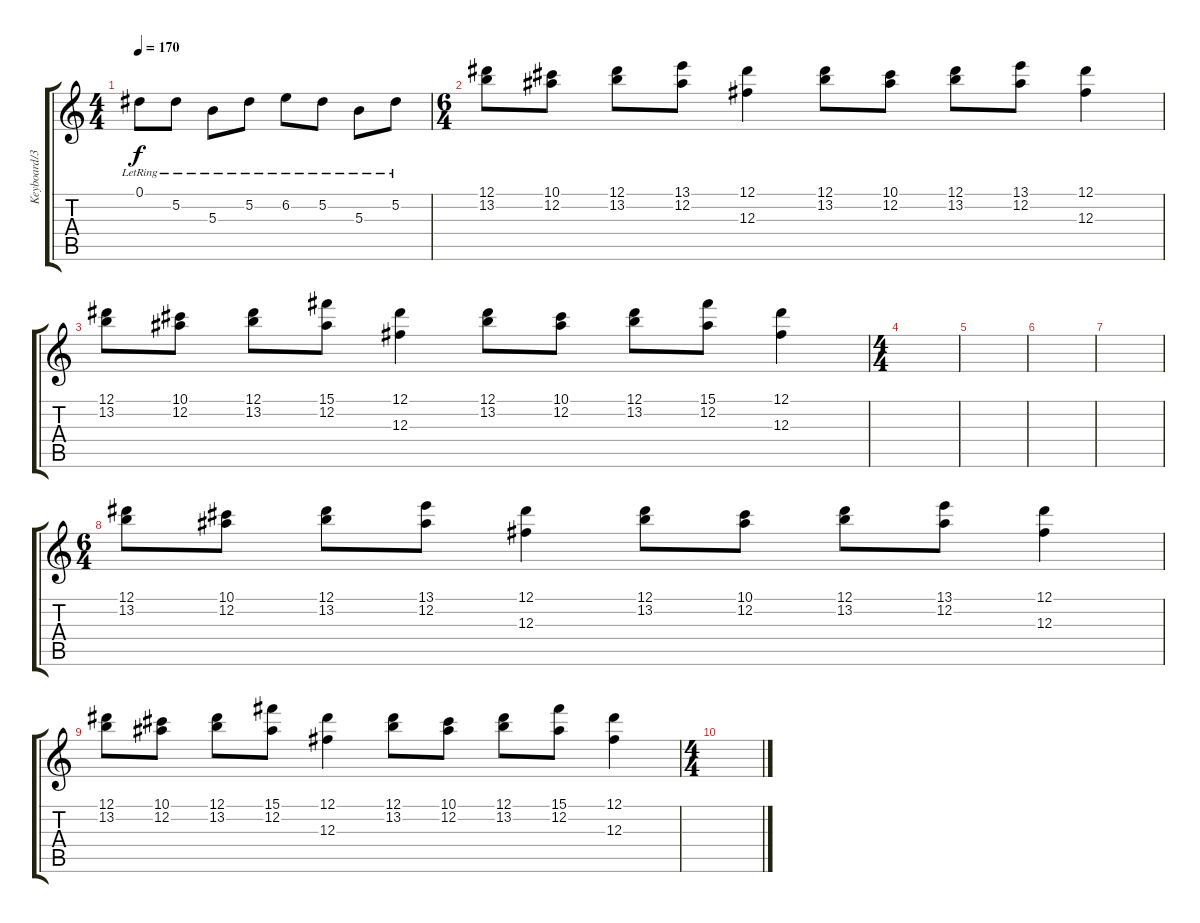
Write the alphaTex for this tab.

\track ("Keyboard/3rd Guitar" "Keyboard/3") {instrument electricguitarjazz}
\staff {score tabs}
\tuning (Eb4 Bb3 Gb3 Db3 Ab2 Db2) {hide}
\ts (4 4)
\tempo 170
\clef g2
\ks c
0.1{lr}.8{dy f} 5.2{lr}.8 5.3{lr}.8 5.2{lr}.8 6.2{lr}.8 5.2{lr}.8 5.3{lr}.8 5.2{lr}.8 |
\ts (6 4)
(12.1 13.2).8{instrument electricpiano1} (10.1 12.2).8 (12.1 13.2).8 (13.1 12.2).8 (12.1 12.3).4 (12.1 13.2).8 (10.1 12.2).8 (12.1 13.2).8 (13.1 12.2).8 (12.1 12.3).4 |
(12.1 13.2).8 (10.1 12.2).8 (12.1 13.2).8 (15.1 12.2).8 (12.1 12.3).4 (12.1 13.2).8 (10.1 12.2).8 (12.1 13.2).8 (15.1 12.2).8 (12.1 12.3).4 |
\ts (4 4)
|
|
|
|
\ts (6 4)
(12.1 13.2).8{instrument electricpiano1} (10.1 12.2).8 (12.1 13.2).8 (13.1 12.2).8 (12.1 12.3).4 (12.1 13.2).8 (10.1 12.2).8 (12.1 13.2).8 (13.1 12.2).8 (12.1 12.3).4 |
(12.1 13.2).8 (10.1 12.2).8 (12.1 13.2).8 (15.1 12.2).8 (12.1 12.3).4 (12.1 13.2).8 (10.1 12.2).8 (12.1 13.2).8 (15.1 12.2).8 (12.1 12.3).4 |
\ts (4 4)
